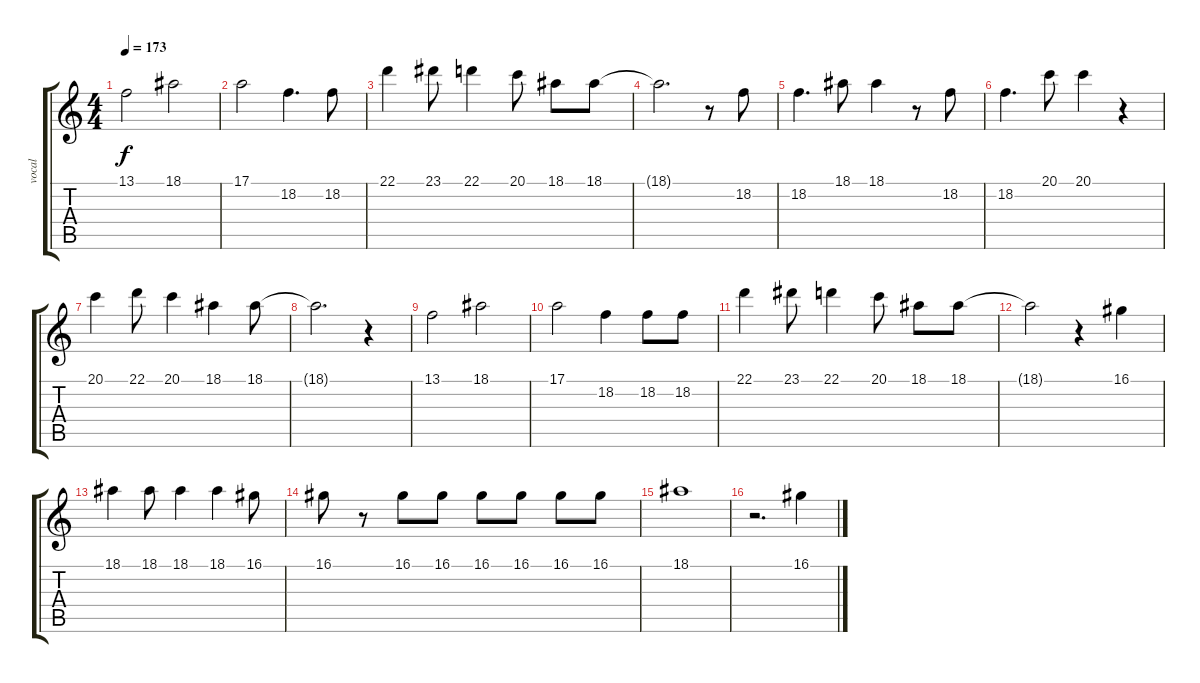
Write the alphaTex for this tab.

\track ("vocal" "vocal") {instrument lead1square}
\staff {score tabs}
\tuning (E4 B3 G3 D3 A2 E2) {hide}
\ts (4 4)
\tempo 173
\clef g2
\ks c
13.1.2{dy f} 18.1.2 |
17.1.2 18.2.4{d} 18.2.8 |
22.1.4 23.1.8 22.1.4 20.1.8 18.1.8 18.1.8 |
18.1{t}.2{d} r.8 18.2.8 |
18.2.4{d} 18.1.8 18.1.4 r.8 18.2.8 |
18.2.4{d} 20.1.8 20.1.4 r.4 |
20.1.4 22.1.8 20.1.4 18.1.4 18.1.8 |
18.1{t}.2{d} r.4 |
13.1.2 18.1.2 |
17.1.2 18.2.4 18.2.8 18.2.8 |
22.1.4 23.1.8 22.1.4 20.1.8 18.1.8 18.1.8 |
18.1{t}.2 r.4 16.1.4 |
18.1.4 18.1.8 18.1.4 18.1.4 16.1.8 |
16.1.8 r.8 16.1.8 16.1.8 16.1.8 16.1.8 16.1.8 16.1.8 |
18.1.1 |
r.2{d} 16.1.4
